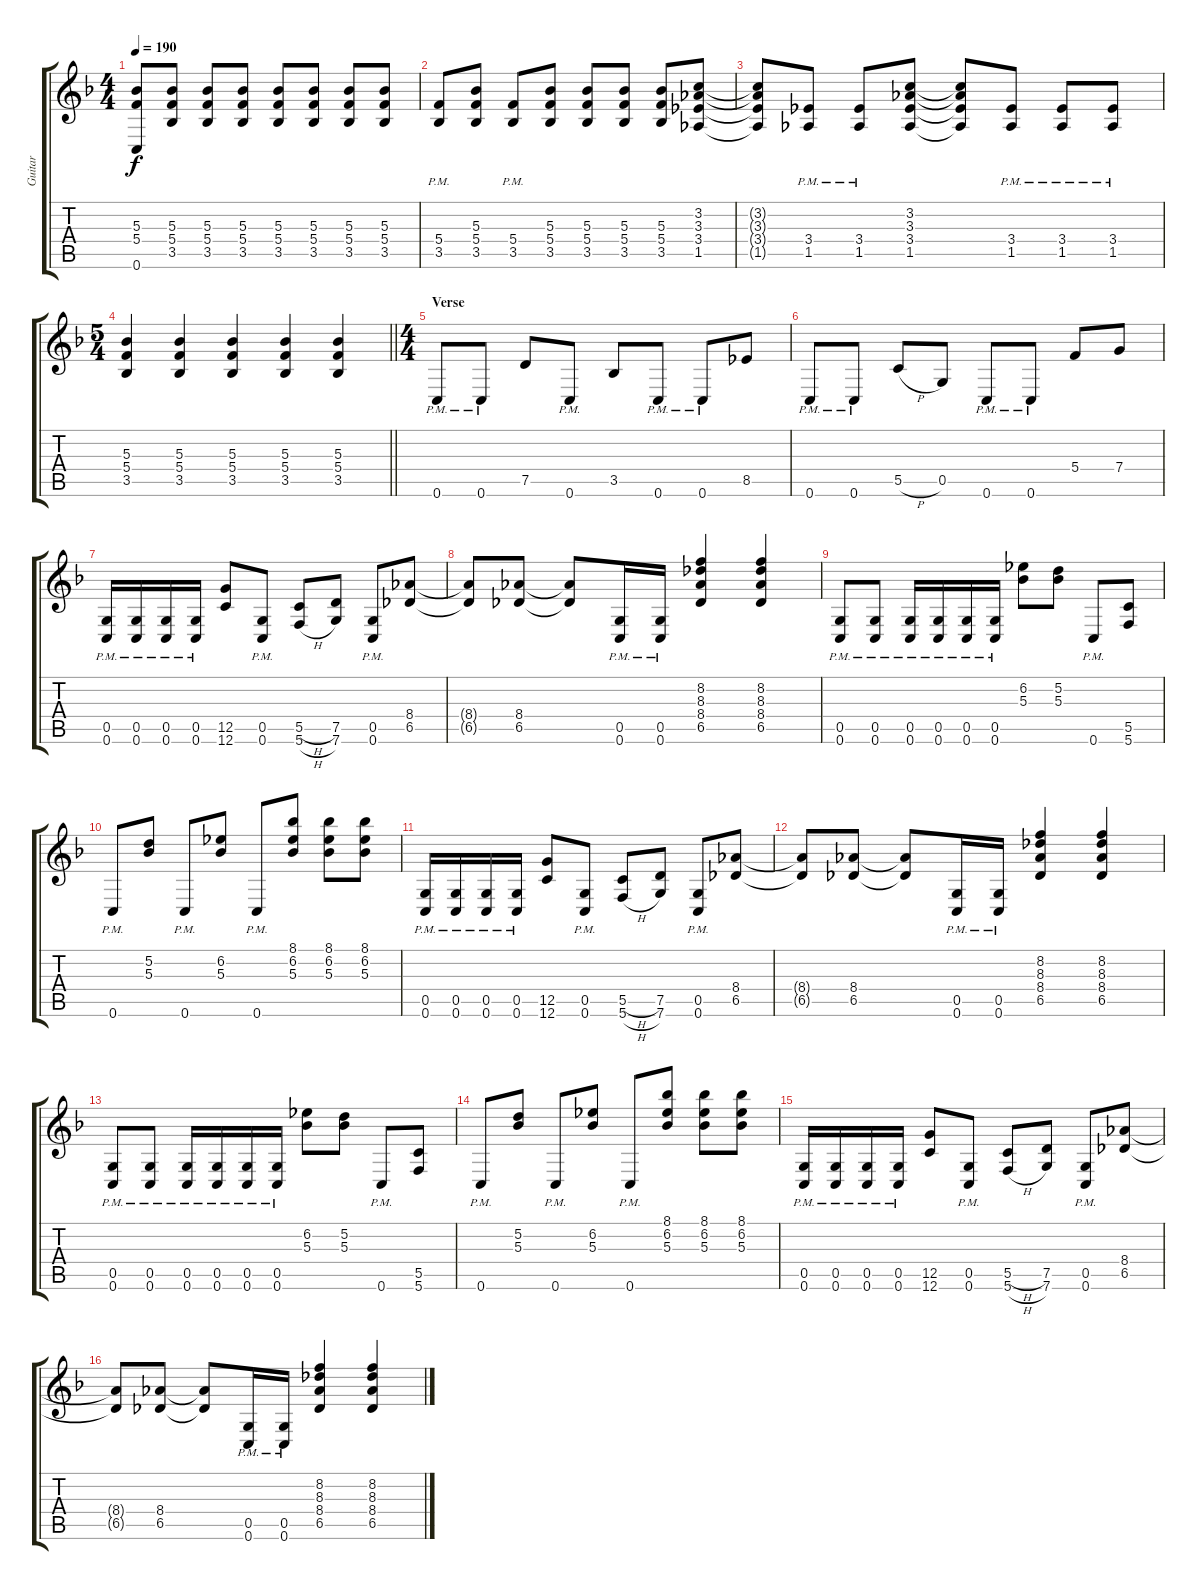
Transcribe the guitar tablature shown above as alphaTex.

\track ("Guitar" "Guitar") {instrument distortionguitar}
\staff {score tabs}
\tuning (D4 A3 F3 C3 G2 C2) {hide}
\ts (4 4)
\tempo 190
\clef g2
\ks f
(5.3{t} 5.4{t} 0.6{t}).8{dy f} (5.3 5.4 3.5).8 (5.3 5.4 3.5).8 (5.3 5.4 3.5).8 (5.3 5.4 3.5).8 (5.3 5.4 3.5).8 (5.3 5.4 3.5).8 (5.3 5.4 3.5).8 |
(5.4{pm} 3.5{pm}).8 (5.3 5.4 3.5).8 (5.4{pm} 3.5{pm}).8 (5.3 5.4 3.5).8 (5.3 5.4 3.5).8 (5.3 5.4 3.5).8 (5.3 5.4 3.5).8 (3.2 3.3 3.4 1.5).8 |
(3.2{t} 3.3{t} 3.4{t} 1.5{t}).8 (3.4{pm} 1.5{pm}).8 (3.4{pm} 1.5{pm}).8 (3.2 3.3 3.4 1.5).8 (3.2{t} 3.3{t} 3.4{t} 1.5{t}).8 (3.4{pm} 1.5{pm}).8 (3.4{pm} 1.5{pm}).8 (3.4{pm} 1.5{pm}).8 |
\ts (5 4)
\barLineRight lightlight
(5.3 5.4 3.5).4 (5.3 5.4 3.5).4 (5.3 5.4 3.5).4 (5.3 5.4 3.5).4 (5.3 5.4 3.5).4 |
\ts (4 4)
\section ("" "Verse")
0.6{pm}.8 0.6{pm}.8 7.5.8 0.6{pm}.8 3.5.8 0.6{pm}.8 0.6{pm}.8 8.5.8 |
0.6{pm}.8 0.6{pm}.8 5.5{h}.8 0.5.8 0.6{pm}.8 0.6{pm}.8 5.4.8 7.4.8 |
(0.5{pm} 0.6{pm}).16 (0.5{pm} 0.6{pm}).16 (0.5{pm} 0.6{pm}).16 (0.5{pm} 0.6{pm}).16 (12.5 12.6).8 (0.5{pm} 0.6{pm}).8 (5.5{h} 5.6{h}).8 (7.5 7.6).8 (0.5{pm} 0.6{pm}).8 (8.4 6.5).8 |
(8.4{t} 6.5{t}).8 (8.4 6.5).8 (8.4{t} 6.5{t}).8 (0.5{pm} 0.6{pm}).16 (0.5{pm} 0.6{pm}).16 (8.2 8.3 8.4 6.5).4 (8.2 8.3 8.4 6.5).4 |
(0.5{pm} 0.6{pm}).8 (0.5{pm} 0.6{pm}).8 (0.5{pm} 0.6{pm}).16 (0.5{pm} 0.6{pm}).16 (0.5{pm} 0.6{pm}).16 (0.5{pm} 0.6{pm}).16 (6.2 5.3).8 (5.2 5.3).8 0.6{pm}.8 (5.5 5.6).8 |
0.6{pm}.8 (5.2 5.3).8 0.6{pm}.8 (6.2 5.3).8 0.6{pm}.8 (8.1 6.2 5.3).8 (8.1 6.2 5.3).8 (8.1 6.2 5.3).8 |
(0.5{pm} 0.6{pm}).16 (0.5{pm} 0.6{pm}).16 (0.5{pm} 0.6{pm}).16 (0.5{pm} 0.6{pm}).16 (12.5 12.6).8 (0.5{pm} 0.6{pm}).8 (5.5{h} 5.6{h}).8 (7.5 7.6).8 (0.5{pm} 0.6{pm}).8 (8.4 6.5).8 |
(8.4{t} 6.5{t}).8 (8.4 6.5).8 (8.4{t} 6.5{t}).8 (0.5{pm} 0.6{pm}).16 (0.5{pm} 0.6{pm}).16 (8.2 8.3 8.4 6.5).4 (8.2 8.3 8.4 6.5).4 |
(0.5{pm} 0.6{pm}).8 (0.5{pm} 0.6{pm}).8 (0.5{pm} 0.6{pm}).16 (0.5{pm} 0.6{pm}).16 (0.5{pm} 0.6{pm}).16 (0.5{pm} 0.6{pm}).16 (6.2 5.3).8 (5.2 5.3).8 0.6{pm}.8 (5.5 5.6).8 |
0.6{pm}.8 (5.2 5.3).8 0.6{pm}.8 (6.2 5.3).8 0.6{pm}.8 (8.1 6.2 5.3).8 (8.1 6.2 5.3).8 (8.1 6.2 5.3).8 |
(0.5{pm} 0.6{pm}).16 (0.5{pm} 0.6{pm}).16 (0.5{pm} 0.6{pm}).16 (0.5{pm} 0.6{pm}).16 (12.5 12.6).8 (0.5{pm} 0.6{pm}).8 (5.5{h} 5.6{h}).8 (7.5 7.6).8 (0.5{pm} 0.6{pm}).8 (8.4 6.5).8 |
(8.4{t} 6.5{t}).8 (8.4 6.5).8 (8.4{t} 6.5{t}).8 (0.5{pm} 0.6{pm}).16 (0.5{pm} 0.6{pm}).16 (8.2 8.3 8.4 6.5).4 (8.2 8.3 8.4 6.5).4
